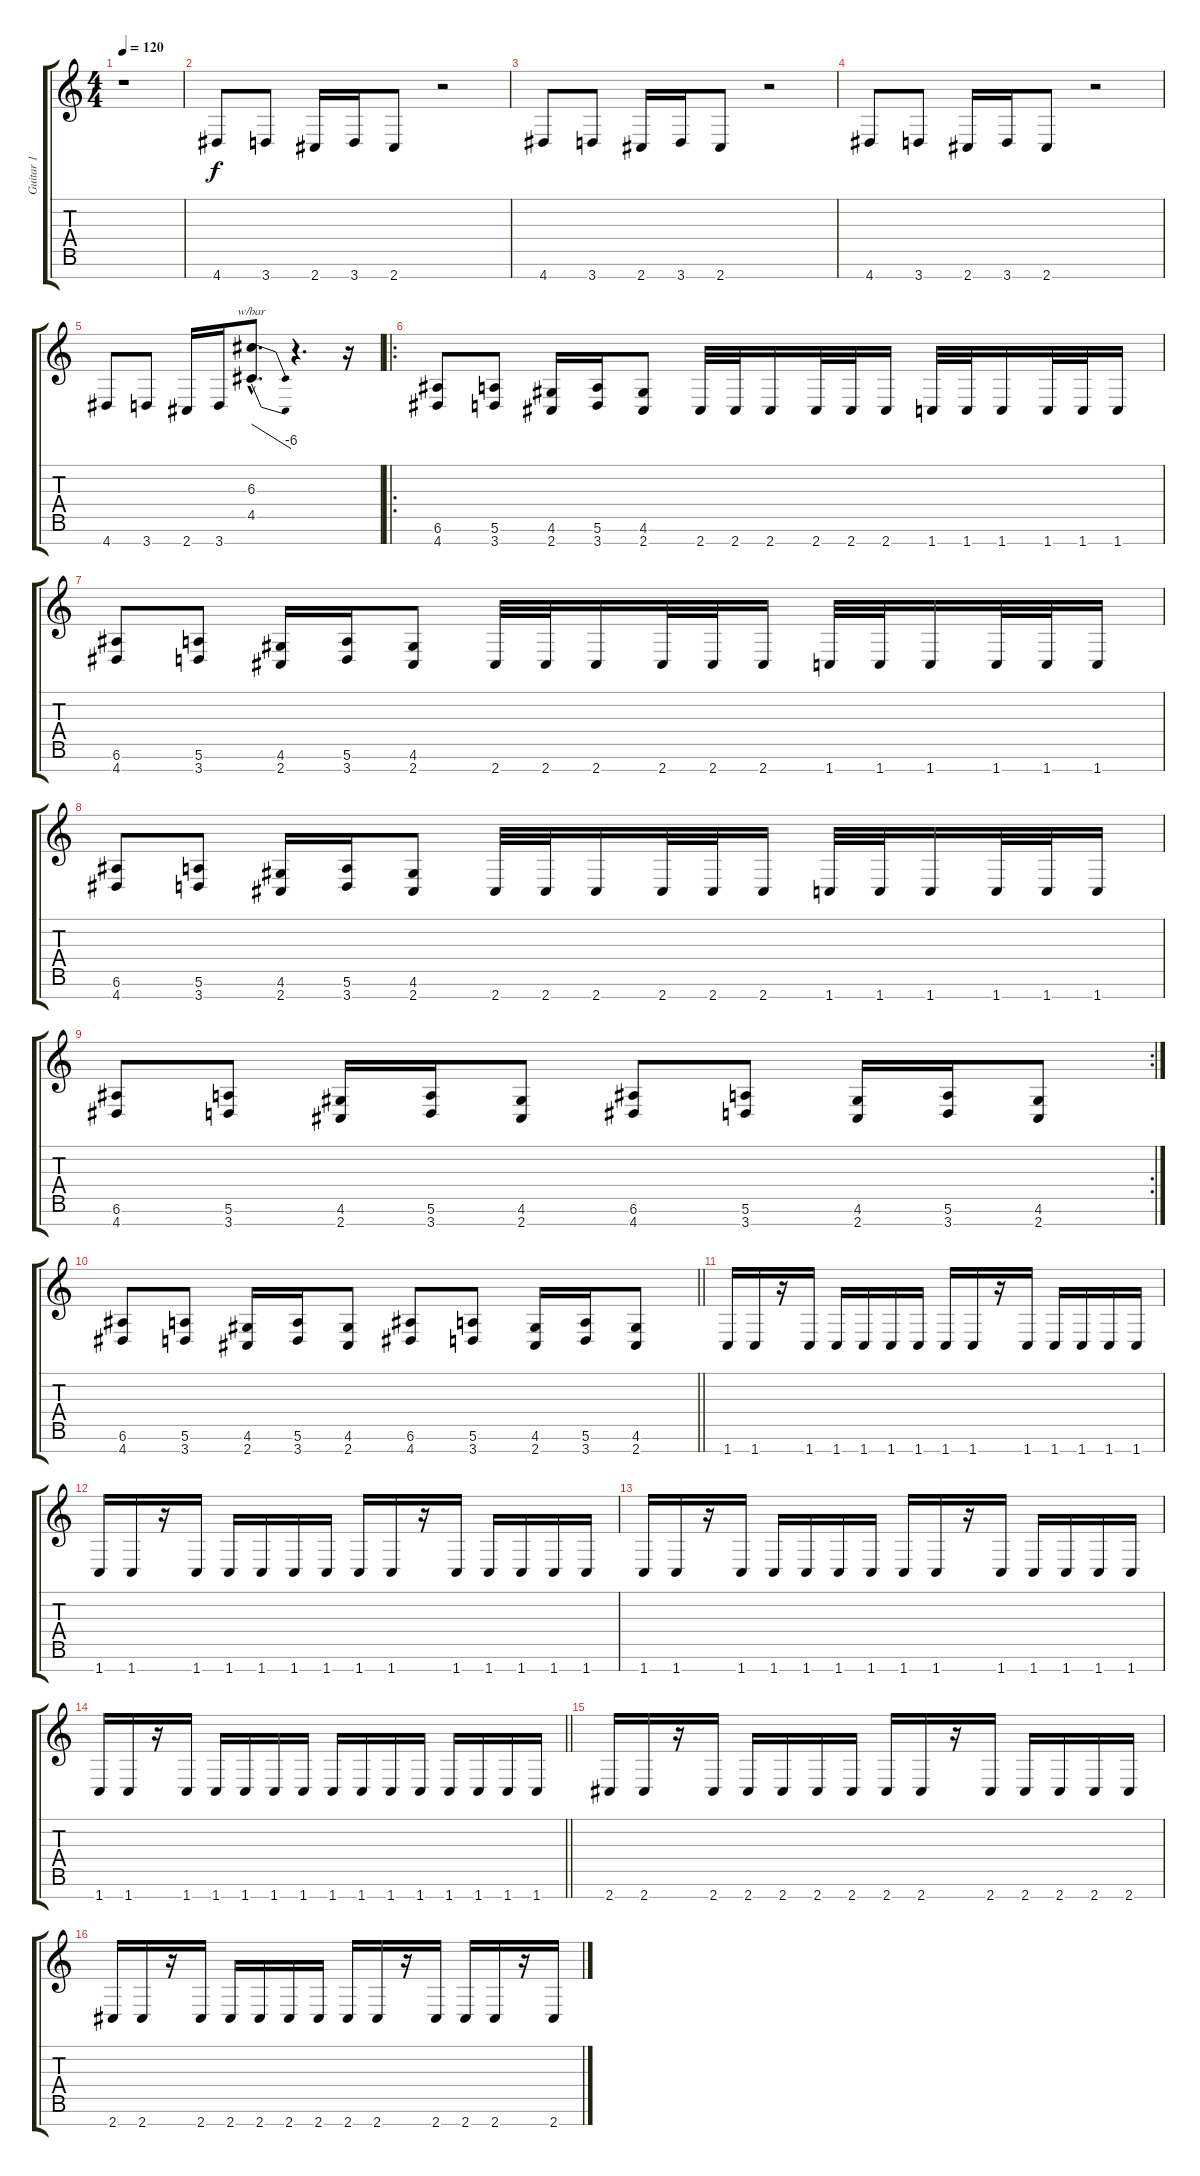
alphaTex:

\track ("Guitar 1" "Guitar 1") {instrument distortionguitar}
\staff {score tabs}
\tuning (E4 B3 G3 D3 A2 E2 B1) {hide}
\ts (4 4)
\tempo 120
\clef g2
\ks c
r.1{dy f instrument distortionguitar} |
4.7.8 3.7.8 2.7.16 3.7.16 2.7.8 r.2 |
4.7.8 3.7.8 2.7.16 3.7.16 2.7.8 r.2 |
4.7.8 3.7.8 2.7.16 3.7.16 2.7.8 r.2 |
4.7.8 3.7.8 2.7.16 3.7.16 (6.3{hac} 4.5{hac}).8{d tbe (dive default 0 0 60 -24)} r.4{d} r.16 |
\ro
(6.6 4.7).8 (5.6 3.7).8 (4.6 2.7).16 (5.6 3.7).16 (4.6 2.7).8 2.7.32 2.7.32 2.7.16 2.7.32 2.7.32 2.7.16 1.7.32 1.7.32 1.7.16 1.7.32 1.7.32 1.7.16 |
(6.6 4.7).8 (5.6 3.7).8 (4.6 2.7).16 (5.6 3.7).16 (4.6 2.7).8 2.7.32 2.7.32 2.7.16 2.7.32 2.7.32 2.7.16 1.7.32 1.7.32 1.7.16 1.7.32 1.7.32 1.7.16 |
(6.6 4.7).8 (5.6 3.7).8 (4.6 2.7).16 (5.6 3.7).16 (4.6 2.7).8 2.7.32 2.7.32 2.7.16 2.7.32 2.7.32 2.7.16 1.7.32 1.7.32 1.7.16 1.7.32 1.7.32 1.7.16 |
\rc 2
(6.6 4.7).8 (5.6 3.7).8 (4.6 2.7).16 (5.6 3.7).16 (4.6 2.7).8 (6.6 4.7).8 (5.6 3.7).8 (4.6 2.7).16 (5.6 3.7).16 (4.6 2.7).8 |
\barLineRight lightlight
(6.6 4.7).8 (5.6 3.7).8 (4.6 2.7).16 (5.6 3.7).16 (4.6 2.7).8 (6.6 4.7).8 (5.6 3.7).8 (4.6 2.7).16 (5.6 3.7).16 (4.6 2.7).8 |
1.7.16 1.7.16 r.16 1.7.16 1.7.16 1.7.16 1.7.16 1.7.16 1.7.16 1.7.16 r.16 1.7.16 1.7.16 1.7.16 1.7.16 1.7.16 |
1.7.16 1.7.16 r.16 1.7.16 1.7.16 1.7.16 1.7.16 1.7.16 1.7.16 1.7.16 r.16 1.7.16 1.7.16 1.7.16 1.7.16 1.7.16 |
1.7.16 1.7.16 r.16 1.7.16 1.7.16 1.7.16 1.7.16 1.7.16 1.7.16 1.7.16 r.16 1.7.16 1.7.16 1.7.16 1.7.16 1.7.16 |
\barLineRight lightlight
1.7.16 1.7.16 r.16 1.7.16 1.7.16 1.7.16 1.7.16 1.7.16 1.7.16 1.7.16 1.7.16 1.7.16 1.7.16 1.7.16 1.7.16 1.7.16 |
2.7.16 2.7.16 r.16 2.7.16 2.7.16 2.7.16 2.7.16 2.7.16 2.7.16 2.7.16 r.16 2.7.16 2.7.16 2.7.16 2.7.16 2.7.16 |
2.7.16 2.7.16 r.16 2.7.16 2.7.16 2.7.16 2.7.16 2.7.16 2.7.16 2.7.16 r.16 2.7.16 2.7.16 2.7.16 r.16 2.7.16
